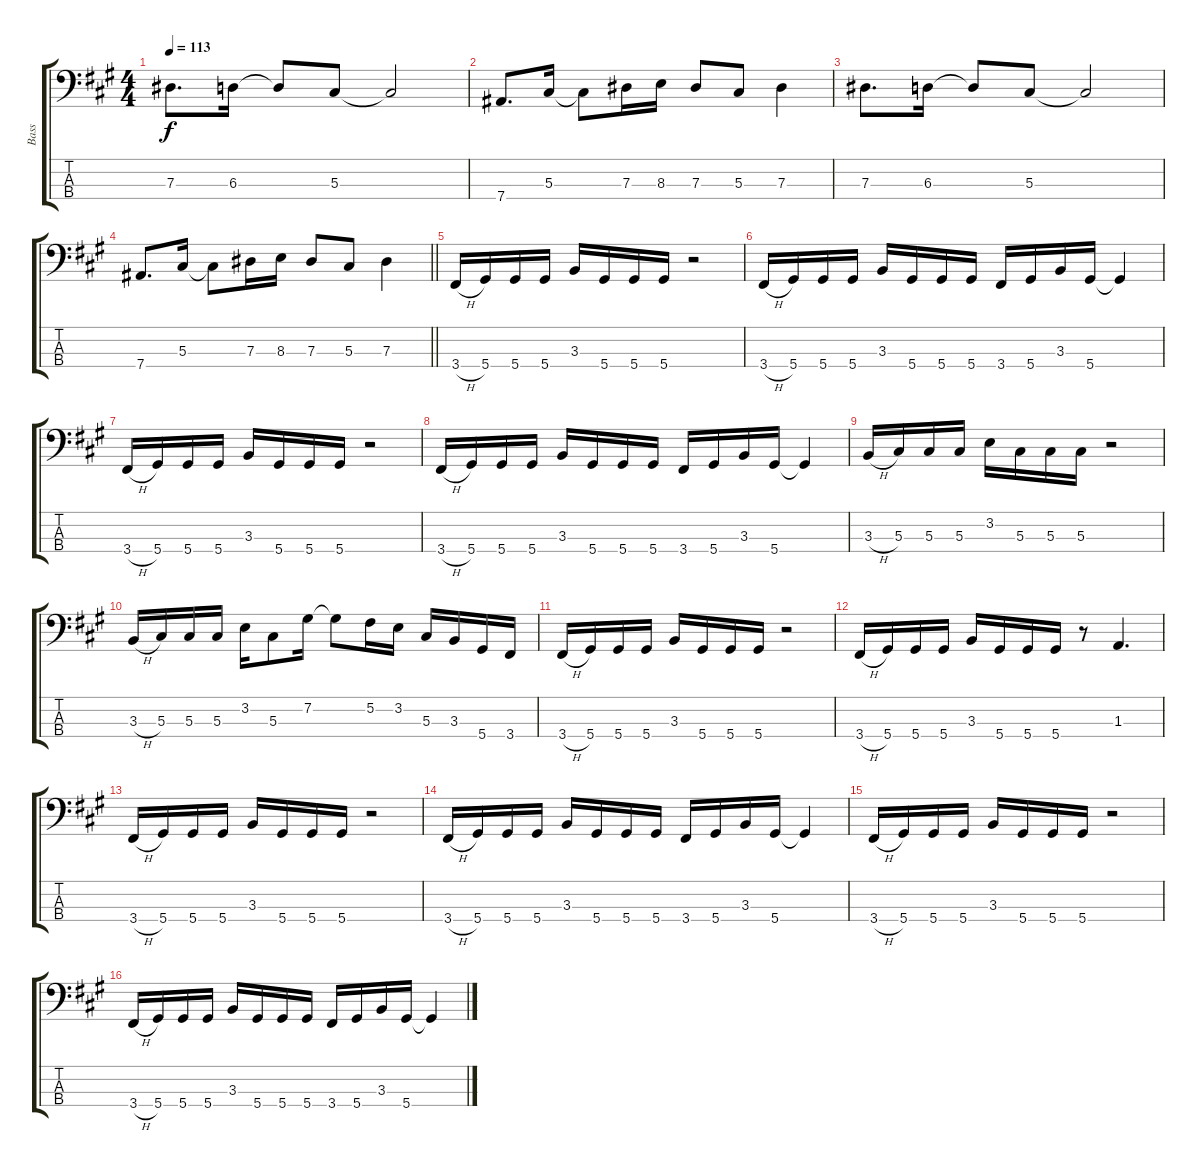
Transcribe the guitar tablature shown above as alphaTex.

\track ("Bass" "Bass") {instrument electricbassfinger}
\staff {score tabs}
\tuning (Gb2 Db2 Ab1 Eb1) {hide}
\ts (4 4)
\tempo 113
\clef f4
\ks a
7.3.8{d dy f} 6.3.16 6.3{t}.8 5.3.8 5.3{t}.2 |
7.4.8{d} 5.3.16 5.3{t}.8 7.3.16 8.3.16 7.3.8 5.3.8 7.3.4 |
7.3.8{d} 6.3.16 6.3{t}.8 5.3.8 5.3{t}.2 |
\barLineRight lightlight
7.4.8{d} 5.3.16 5.3{t}.8 7.3.16 8.3.16 7.3.8 5.3.8 7.3.4 |
\section ("" " ")
3.4{h}.16 5.4.16 5.4.16 5.4.16 3.3.16 5.4.16 5.4.16 5.4.16 r.2 |
3.4{h}.16 5.4.16 5.4.16 5.4.16 3.3.16 5.4.16 5.4.16 5.4.16 3.4.16 5.4.16 3.3.16 5.4.16 5.4{t}.4 |
3.4{h}.16 5.4.16 5.4.16 5.4.16 3.3.16 5.4.16 5.4.16 5.4.16 r.2 |
3.4{h}.16 5.4.16 5.4.16 5.4.16 3.3.16 5.4.16 5.4.16 5.4.16 3.4.16 5.4.16 3.3.16 5.4.16 5.4{t}.4 |
3.3{h}.16 5.3.16 5.3.16 5.3.16 3.2.16 5.3.16 5.3.16 5.3.16 r.2 |
3.3{h}.16 5.3.16 5.3.16 5.3.16 3.2.16 5.3.8 7.2.16 7.2{t}.8 5.2.16 3.2.16 5.3.16 3.3.16 5.4.16 3.4.16 |
3.4{h}.16 5.4.16 5.4.16 5.4.16 3.3.16 5.4.16 5.4.16 5.4.16 r.2 |
3.4{h}.16 5.4.16 5.4.16 5.4.16 3.3.16 5.4.16 5.4.16 5.4.16 r.8 1.3.4{d} |
3.4{h}.16 5.4.16 5.4.16 5.4.16 3.3.16 5.4.16 5.4.16 5.4.16 r.2 |
3.4{h}.16 5.4.16 5.4.16 5.4.16 3.3.16 5.4.16 5.4.16 5.4.16 3.4.16 5.4.16 3.3.16 5.4.16 5.4{t}.4 |
3.4{h}.16 5.4.16 5.4.16 5.4.16 3.3.16 5.4.16 5.4.16 5.4.16 r.2 |
3.4{h}.16 5.4.16 5.4.16 5.4.16 3.3.16 5.4.16 5.4.16 5.4.16 3.4.16 5.4.16 3.3.16 5.4.16 5.4{t}.4
